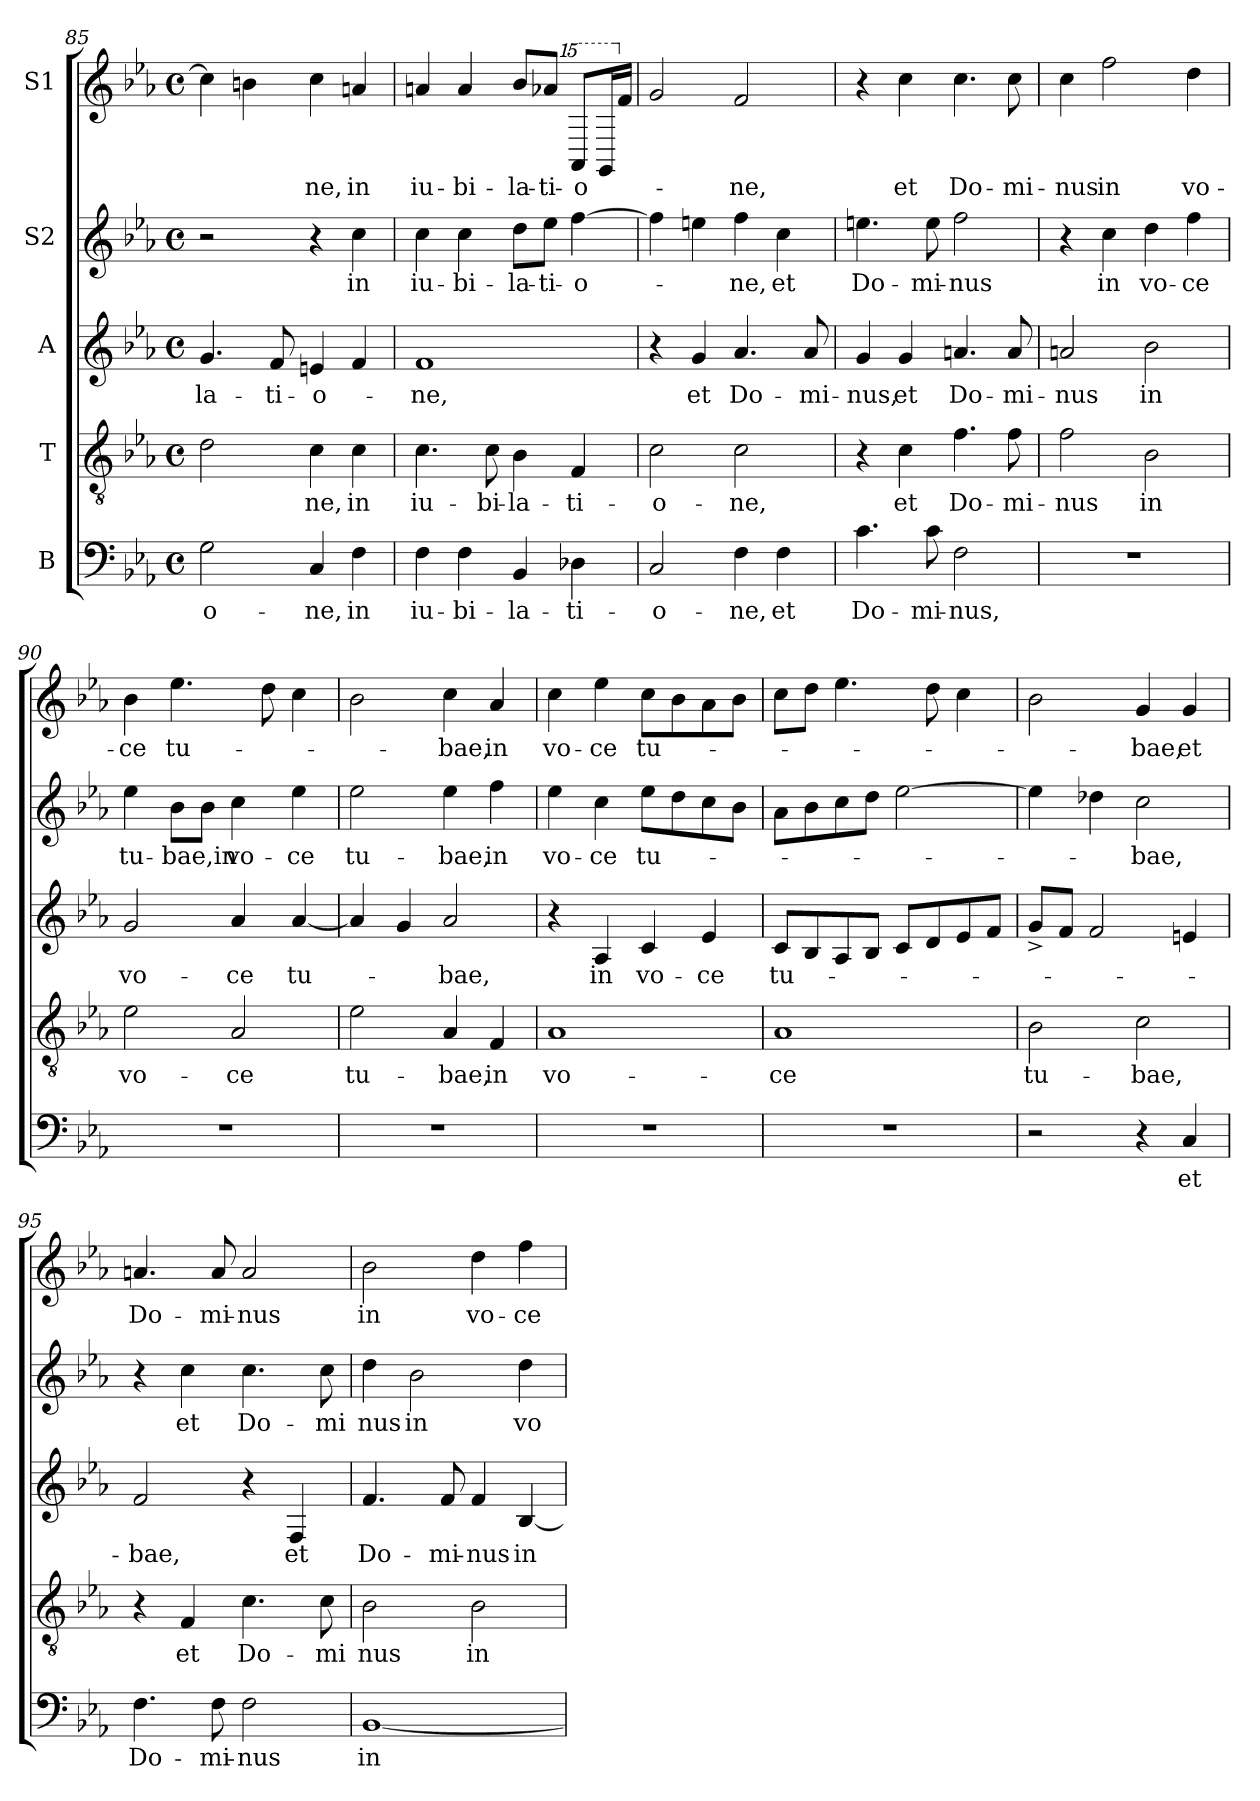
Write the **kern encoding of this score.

**kern	**text	**kern	**text	**kern	**text	**kern	**text	**kern	**text
*part5	*part5	*part4	*part4	*part3	*part3	*part2	*part2	*part1	*part1
*staff5	*staff5	*staff4	*staff4	*staff3	*staff3	*staff2	*staff2	*staff1	*staff1
*I"B	*	*I"T	*	*I"A	*	*I"S2	*	*I"S1	*
*clefF4	*	*clefGv2	*	*clefG2	*	*clefG2	*	*clefG2	*
*k[b-e-a-]	*	*k[b-e-a-]	*	*k[b-e-a-]	*	*k[b-e-a-]	*	*k[b-e-a-]	*
*E-:	*	*E-:	*	*E-:	*	*E-:	*	*E-:	*
*M4/4	*	*M4/4	*	*M4/4	*	*M4/4	*	*M4/4	*
*met(c)	*	*met(c)	*	*met(c)	*	*met(c)	*	*met(c)	*
=85	=85	=85	=85	=85	=85	=85	=85	=85	=85
!	!LO:LY:b:cj	!	!	!	!LO:LY:b:cj	!	!	!	!
2G\	-o-	2d\	.	4.g/	-la-	2r	.	4cc\]	.
.	.	.	.	.	.	.	.	4bn\	.
!	!	!	!	!	!LO:LY:b:cj	!	!	!	!
.	.	.	.	8f/	-ti-	.	.	.	.
!	!LO:LY:b:cj	!	!LO:LY:b:cj	!	!LO:LY:b:cj	!	!	!	!LO:LY:b:cj
4C/	-ne,	4c\	-ne,	4en/	-o-	4r	.	4cc\	-ne,
!	!LO:LY:b:cj	!	!LO:LY:b:cj	!	!	!	!LO:LY:b:cj	!	!LO:LY:b:cj
4F\	in	4c\	in	4f/	.	4cc\	in	4an/	in
=86	=86	=86	=86	=86	=86	=86	=86	=86	=86
!	!LO:LY:b:cj	!	!LO:LY:b:cj	!	!LO:LY:b:cj	!	!LO:LY:b:cj	!	!LO:LY:b:cj
4F\	iu-	4.c\	iu-	1f	-ne,	4cc\	iu-	4a/	iu-
!	!LO:LY:b:cj	!	!	!	!	!	!LO:LY:b:cj	!	!LO:LY:b:cj
4F\	-bi-	.	.	.	.	4cc\	-bi-	4a/	-bi-
!	!	!	!LO:LY:b	!	!	!	!	!	!
.	.	8c\	-bi-	.	.	.	.	.	.
!	!LO:LY:b:cj	!	!LO:LY:b:rj	!	!	!	!LO:LY:b	!	!LO:LY:b
4BB-/	-la-	4B-\	-la-	.	.	8dd\L	-la-	8b-/L	-la-
!	!	!	!	!	!	!	!LO:LY:b:rj	!	!LO:LY:b:rj
.	.	.	.	.	.	8ee-\J	-ti-	8a-/J	-ti-
!	!LO:LY:b:cj	!	!LO:LY:b:cj	!	!	!	!LO:LY:b:rj	!	!
*	*	*	*	*	*	*	*	*15ma	*
!	!	!	!	!	!	!	!	!	!LO:LY:b:rj
4D-X\	-ti-	4F/	-ti-	.	.	[>4ff\	-o-	8a-/L	-o-
.	.	.	.	.	.	.	.	16g/	.
*	*	*	*	*	*	*	*	*X15ma	*
.	.	.	.	.	.	.	.	16f/J	.
=87	=87	=87	=87	=87	=87	=87	=87	=87	=87
!	!LO:LY:b:cj	!	!LO:LY:b:cj	!	!	!	!	!	!
2C/	-o-	2c\	-o-	4r	.	4ff\]	.	2g/	.
!	!	!	!	!	!LO:LY:b:cj	!	!	!	!
.	.	.	.	4g/	et	4een\	.	.	.
!	!LO:LY:b:cj	!	!LO:LY:b:cj	!	!LO:LY:b:cj	!	!LO:LY:b:cj	!	!LO:LY:b:cj
4F\	-ne,	2c\	-ne,	4.a-/	Do-	4ff\	-ne,	2f/	-ne,
!	!LO:LY:b:cj	!	!	!	!	!	!LO:LY:b:cj	!	!
4F\	et	.	.	.	.	4cc\	et	.	.
!	!	!	!	!	!LO:LY:b:cj	!	!	!	!
.	.	.	.	8a-/	-mi-	.	.	.	.
=88	=88	=88	=88	=88	=88	=88	=88	=88	=88
!	!LO:LY:b:cj	!	!	!	!LO:LY:b:cj	!	!LO:LY:b:cj	!	!
4.c\	Do-	4r	.	4g/	-nus,	4.een\	Do-	4r	.
!	!	!	!LO:LY:b:cj	!	!LO:LY:b:cj	!	!	!	!LO:LY:b:cj
.	.	4c\	et	4g/	et	.	.	4cc\	et
!	!LO:LY:b	!	!	!	!	!	!LO:LY:b	!	!
8c\	-mi-	.	.	.	.	8ee\	-mi-	.	.
!	!LO:LY:b:cj	!	!LO:LY:b:cj	!	!LO:LY:b:cj	!	!LO:LY:b:rj	!	!LO:LY:b:cj
2F\	-nus,	4.f\	Do-	4.an/	Do-	2ff\	-nus	4.cc\	Do-
!	!	!	!LO:LY:b:cj	!	!LO:LY:b:cj	!	!	!	!LO:LY:b:cj
.	.	8f\	-mi-	8a/	-mi-	.	.	8cc\	-mi-
=89	=89	=89	=89	=89	=89	=89	=89	=89	=89
!	!	!	!LO:LY:b:cj	!	!LO:LY:b:cj	!	!	!	!LO:LY:b:cj
1r	.	2f\	-nus	2a/	-nus	4r	.	4cc\	-nus
!	!	!	!	!	!	!	!LO:LY:b:cj	!	!LO:LY:b:cj
.	.	.	.	.	.	4cc\	in	2ff\	in
!	!	!	!LO:LY:b:cj	!	!LO:LY:b:cj	!	!LO:LY:b	!	!
.	.	2B-\	in	2b-\	in	4dd\	vo-	.	.
!	!	!	!	!	!	!	!LO:LY:b:rj	!	!LO:LY:b:cj
.	.	.	.	.	.	4ff\	-ce	4dd\	vo-
!!LO:LB:g=z
=90	=90	=90	=90	=90	=90	=90	=90	=90	=90
!	!	!	!LO:LY:b:cj	!	!LO:LY:b:cj	!	!LO:LY:b	!	!LO:LY:b:cj
1r	.	2e-\	vo-	2g/	vo-	4ee-\	tu-	4b-\	-ce
!	!	!	!	!	!	!	!LO:LY:b:cj	!	!LO:LY:b:cj
.	.	.	.	.	.	8b-\L	-bae,in	4.ee-\	tu-
.	.	.	.	.	.	8b-\J	.	.	.
!	!	!	!LO:LY:b:cj	!	!LO:LY:b:cj	!	!LO:LY:b:cj	!	!
.	.	2A-/	-ce	4a-/	-ce	4cc\	vo-	.	.
.	.	.	.	.	.	.	.	8dd\	.
!	!	!	!	!	!LO:LY:b:cj	!	!LO:LY:b:cj	!	!
.	.	.	.	[<4a-/	tu-	4ee-\	-ce	4cc\	.
=91	=91	=91	=91	=91	=91	=91	=91	=91	=91
!	!	!	!LO:LY:b:cj	!	!	!	!LO:LY:b:cj	!	!
1r	.	2e-\	tu-	4a-/]	.	2ee-\	tu-	2b-\	.
.	.	.	.	4g/	.	.	.	.	.
!	!	!	!LO:LY:b:cj	!	!LO:LY:b:cj	!	!LO:LY:b:cj	!	!LO:LY:b:cj
.	.	4A-/	-bae,	2a-/	-bae,	4ee-\	-bae,	4cc\	-bae,
!	!	!	!LO:LY:b:cj	!	!	!	!LO:LY:b:cj	!	!LO:LY:b:cj
.	.	4F/	in	.	.	4ff\	in	4a-/	in
=92	=92	=92	=92	=92	=92	=92	=92	=92	=92
!	!	!	!LO:LY:b:cj	!	!	!	!LO:LY:b	!	!LO:LY:b
1r	.	1A-	vo-	4r	.	4ee-\	vo-	4cc\	vo-
!	!	!	!	!	!LO:LY:b:cj	!	!LO:LY:b:rj	!	!LO:LY:b:rj
.	.	.	.	4A-/	in	4cc\	-ce	4ee-\	-ce
!	!	!	!	!	!LO:LY:b:cj	!	!LO:LY:b:cj	!	!LO:LY:b:cj
.	.	.	.	4c/	vo-	8ee-\L	tu-	8cc\L	tu-
.	.	.	.	.	.	8dd\	.	8b-\	.
!	!	!	!	!	!LO:LY:b:cj	!	!	!	!
.	.	.	.	4e-/	-ce	8cc\	.	8a-\	.
.	.	.	.	.	.	8b-\J	.	8b-\J	.
=93	=93	=93	=93	=93	=93	=93	=93	=93	=93
!	!	!	!LO:LY:b:cj	!	!LO:LY:b:cj	!	!	!	!
1r	.	1A-	-ce	8c/L	tu-	8a-\L	.	8cc\L	.
.	.	.	.	8B-/	.	8b-\	.	8dd\J	.
.	.	.	.	8A-/	.	8cc\	.	4.ee-\	.
.	.	.	.	8B-/J	.	8dd\J	.	.	.
.	.	.	.	8c/L	.	[>2ee-\	.	.	.
.	.	.	.	8d/	.	.	.	8dd\	.
.	.	.	.	8e-/	.	.	.	4cc\	.
.	.	.	.	8f/J	.	.	.	.	.
=94	=94	=94	=94	=94	=94	=94	=94	=94	=94
!	!	!	!LO:LY:b:cj	!	!	!	!	!	!
2r	.	2B-\	tu-	8g^>/L	.	4ee-\]	.	2b-\	.
.	.	.	.	8f/J	.	.	.	.	.
.	.	.	.	2f/	.	4dd-X\	.	.	.
!	!	!	!LO:LY:b:cj	!	!	!	!LO:LY:b:cj	!	!LO:LY:b:cj
4r	.	2c\	-bae,	.	.	2cc\	-bae,	4g/	-bae,
!	!LO:LY:b:cj	!	!	!	!	!	!	!	!LO:LY:b:cj
4C/	et	.	.	4en/	.	.	.	4g/	et
=95	=95	=95	=95	=95	=95	=95	=95	=95	=95
!	!LO:LY:b:cj	!	!	!	!LO:LY:b:cj	!	!	!	!LO:LY:b:cj
4.F\	Do-	4r	.	2f/	-bae,	4r	.	4.an/	Do-
!	!	!	!LO:LY:b:cj	!	!	!	!LO:LY:b:cj	!	!
.	.	4F/	et	.	.	4cc\	et	.	.
!	!LO:LY:b	!	!	!	!	!	!	!	!LO:LY:b
8F\	-mi-	.	.	.	.	.	.	8a/	-mi-
!	!LO:LY:b:rj	!	!LO:LY:b:cj	!	!	!	!LO:LY:b:cj	!	!LO:LY:b:rj
2F\	-nus	4.c\	Do-	4r	.	4.cc\	Do-	2a/	-nus
!	!	!	!	!	!LO:LY:b:cj	!	!	!	!
.	.	.	.	4F/	et	.	.	.	.
!	!	!	!LO:LY:b:cj	!	!	!	!LO:LY:b:cj	!	!
.	.	8c\	-mi	.	.	8cc\	-mi	.	.
!!LO:PB:g=z
=96	=96	=96	=96	=96	=96	=96	=96	=96	=96
!	!LO:LY:b:cj	!	!LO:LY:b:cj	!	!LO:LY:b:cj	!	!LO:LY:b:cj	!	!LO:LY:b:cj
[<1BB-	in	2B-\	nus	4.f/	Do-	4dd\	nus	2b-\	in
!	!	!	!	!	!	!	!LO:LY:b:cj	!	!
.	.	.	.	.	.	2b-\	in	.	.
!	!	!	!	!	!LO:LY:b	!	!	!	!
.	.	.	.	8f/	-mi-	.	.	.	.
!	!	!	!LO:LY:b:cj	!	!LO:LY:b:rj	!	!	!	!LO:LY:b
.	.	2B-\	in	4f/	-nus	.	.	4dd\	vo-
!	!	!	!	!	!LO:LY:b:cj	!	!LO:LY:b:cj	!	!LO:LY:b:rj
.	.	.	.	[<4B-/	in	4dd\	vo-	4ff\	-ce
=	=	=	=	=	=	=	=	=	=
*-	*-	*-	*-	*-	*-	*-	*-	*-	*-
